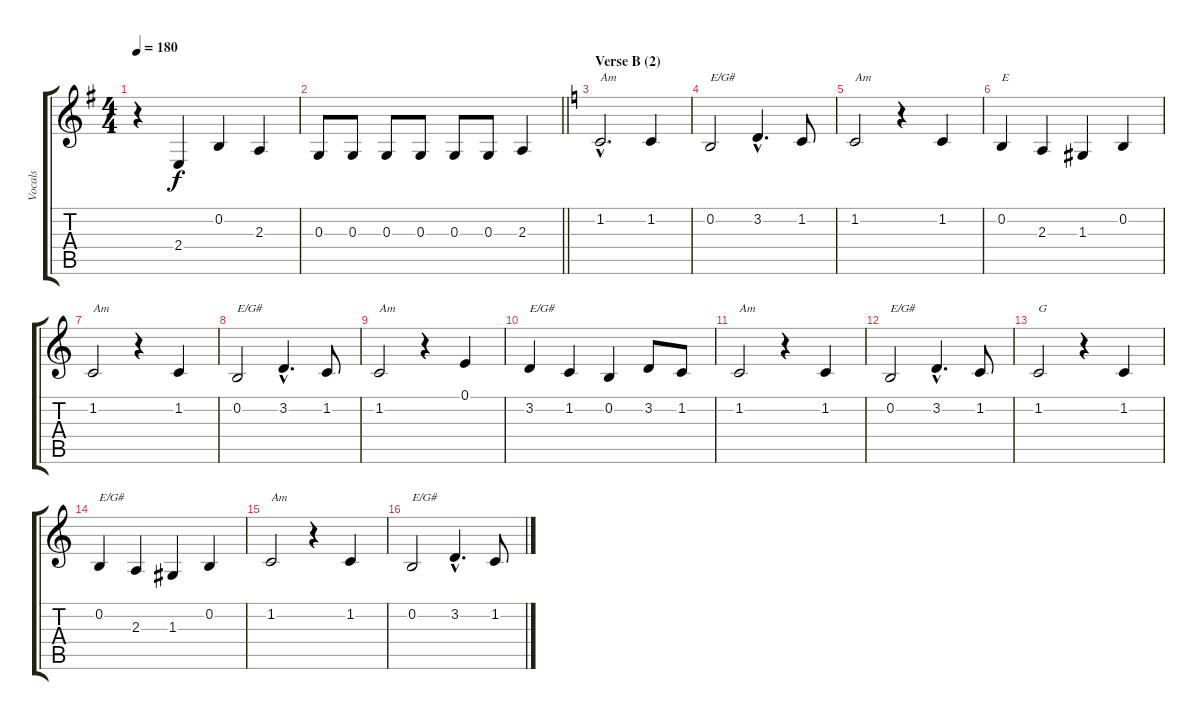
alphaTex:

\track ("Vocals" "Vocals") {instrument sopranosax}
\staff {score tabs}
\tuning (E4 B3 G3 D3 A2 E2) {hide}
\ts (4 4)
\tempo 180
\clef g2
\ks g
r.4{dy f} 2.4.4 0.2.4 2.3.4 |
\barLineRight lightlight
0.3.8 0.3.8 0.3.8 0.3.8 0.3.8 0.3.8 2.3.4 |
\section ("" "Verse B (2)")
\ks c
1.2{hac}.2{d txt "Am"} 1.2.4 |
0.2.2{txt "E/G#"} 3.2{hac}.4{d} 1.2.8 |
1.2.2{txt "Am"} r.4 1.2.4 |
0.2.4{txt "E"} 2.3.4 1.3.4 0.2.4 |
1.2.2{txt "Am"} r.4 1.2.4 |
0.2.2{txt "E/G#"} 3.2{hac}.4{d} 1.2.8 |
1.2.2{txt "Am"} r.4 0.1.4 |
3.2.4{txt "E/G#"} 1.2.4 0.2.4 3.2.8 1.2.8 |
1.2.2{txt "Am"} r.4 1.2.4 |
0.2.2{txt "E/G#"} 3.2{hac}.4{d} 1.2.8 |
1.2.2{txt "G"} r.4 1.2.4 |
0.2.4{txt "E/G#"} 2.3.4 1.3.4 0.2.4 |
1.2.2{txt "Am"} r.4 1.2.4 |
0.2.2{txt "E/G#"} 3.2{hac}.4{d} 1.2.8
